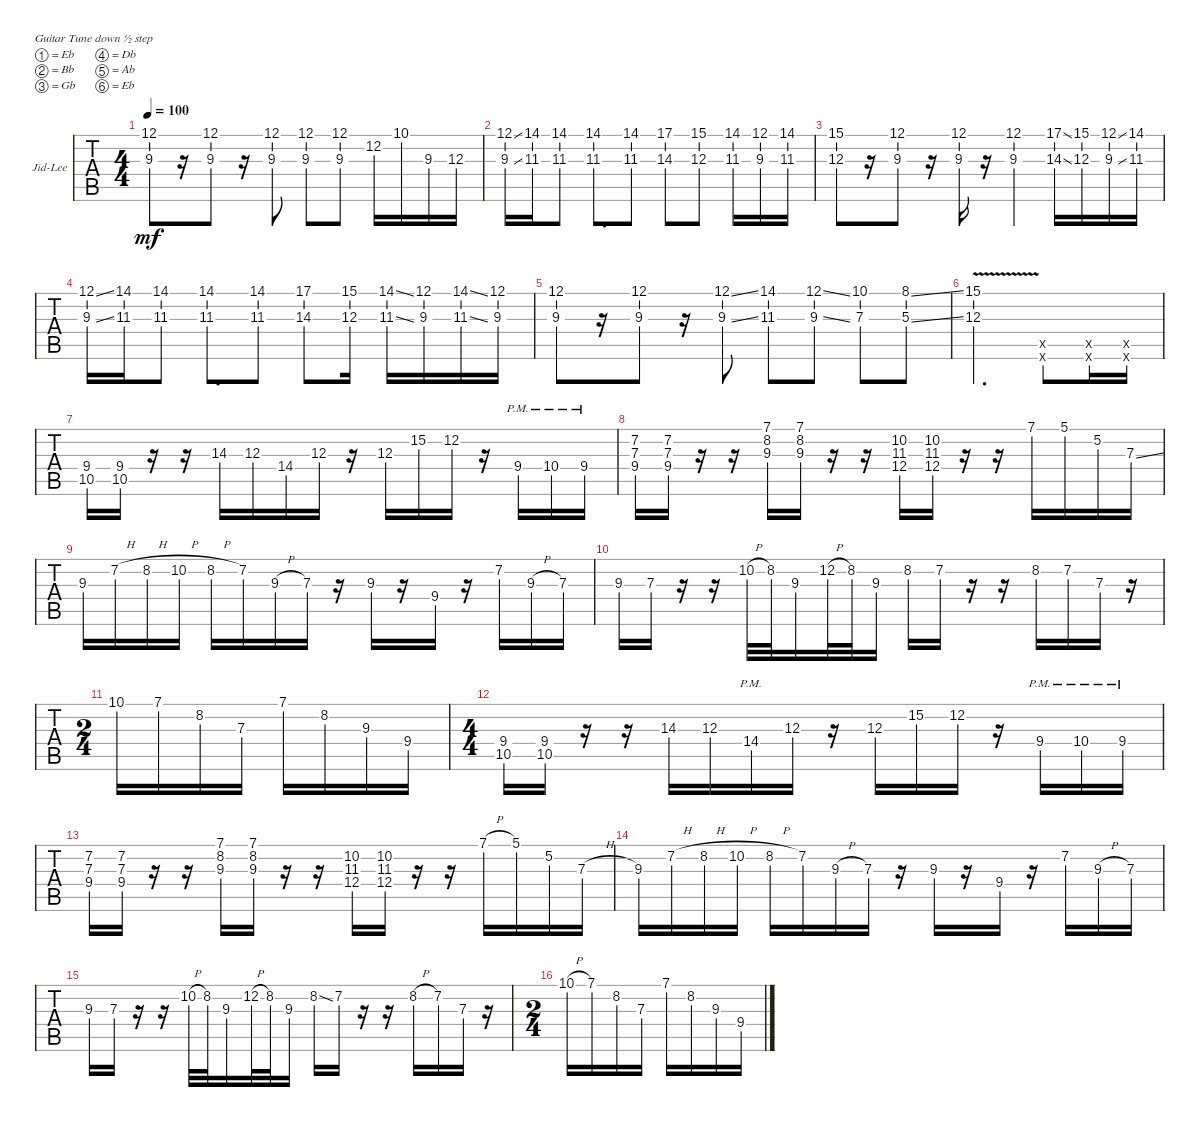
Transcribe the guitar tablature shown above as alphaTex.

\defaultSystemsLayout 4
\bracketExtendMode groupsimilarinstruments
\firstSystemTrackNameOrientation horizontal
\otherSystemsTrackNameOrientation horizontal
\track ("Jid-Lee" "Jid-Lee") {instrument distortionguitar}
\staff {tabs}
\tuning (Eb4 Bb3 Gb3 Db3 Ab2 Eb2)
\ts (4 4)
\tempo 100
\clef g2
\ks c
(12.1 9.3).8{dy mf} r.16 (12.1 9.3).8 r.16 (12.1 9.3).8 (12.1 9.3).8 (12.1 9.3).8 12.2.16 10.1.16 9.3.16 12.3.16 |
(12.1{ss} 9.3{ss}).16 (14.1 11.3).16 (14.1 11.3).8 (14.1 11.3).8{d} (14.1 11.3).8 (17.1 14.3).8 (15.1 12.3).8 (14.1 11.3).16 (12.1 9.3).16 (14.1 11.3).16 |
(15.1 12.3).8 r.16 (12.1 9.3).8 r.16 (12.1 9.3).16 r.16 (12.1 9.3).4 (17.1{ss} 14.3{ss}).16 (15.1 12.3).16 (12.1{ss} 9.3{ss}).16 (14.1 11.3).16 |
(12.1{ss} 9.3{ss}).16 (14.1 11.3).16 (14.1 11.3).8 (14.1 11.3).8{d} (14.1 11.3).8 (17.1 14.3).8 (15.1 12.3).16 (14.1{ss} 11.3{ss}).16 (12.1 9.3).16 (14.1{ss} 11.3{ss}).16 (12.1 9.3).16 |
(12.1 9.3).8 r.16 (12.1 9.3).8 r.16 (12.1{ss} 9.3{ss}).8 (14.1 11.3).8 (12.1{ss} 9.3{ss}).8 (10.1 7.3).8 (8.1{ss} 5.3{ss}).8 |
(15.1{v} 12.3{v}).2{d} (0.5{x} 0.6{x}).8 (0.5{x} 0.6{x}).16 (0.5{x} 0.6{x}).16 |
(9.4 10.5).16 (9.4 10.5).16 r.16 r.16 14.3.16 12.3.16 14.4.16 12.3.16 r.16 12.3.16 15.2.16 12.2.16 r.16 9.4{pm}.16 10.4{pm}.16 9.4{pm}.16 |
(7.3 7.2 9.4).16 (7.3 7.2 9.4).16 r.16 r.16 (9.3 8.2 7.1).16 (9.3 7.1 8.2).16 r.16 r.16 (11.3 10.2 12.4).16 (11.3 10.2 12.4).16 r.16 r.16 7.1.16 5.1.16 5.2.16 7.3{ss}.16 |
9.3.16 7.2{h}.16 8.2{h}.16 10.2{h}.16 8.2{h}.16 7.2.16 9.3{h}.16 7.3.16 r.16 9.3.16 r.16 9.4.16 r.16 7.2.16 9.3{h}.16 7.3.16 |
9.3.16 7.3.16 r.16 r.16 10.2{h}.32 8.2.32 9.3.16 12.2{h}.32 8.2.32 9.3.16 8.2.16 7.2.16 r.16 r.16 8.2.16 7.2.16 7.3.16 r.16 |
\ts (2 4)
10.1.16 7.1.16 8.2.16 7.3.16 7.1.16 8.2.16 9.3.16 9.4.16 |
\ts (4 4)
(9.4 10.5).16 (9.4 10.5).16 r.16 r.16 14.3.16 12.3.16 14.4{pm}.16 12.3.16 r.16 12.3.16 15.2.16 12.2.16 r.16 9.4{pm}.16 10.4{pm}.16 9.4{pm}.16 |
(7.3 7.2 9.4).16 (7.3 7.2 9.4).16 r.16 r.16 (9.3 8.2 7.1).16 (9.3 7.1 8.2).16 r.16 r.16 (11.3 10.2 12.4).16 (11.3 10.2 12.4).16 r.16 r.16 7.1{h}.16 5.1.16 5.2.16 7.3{h}.16 |
9.3.16 7.2{h}.16 8.2{h}.16 10.2{h}.16 8.2{h}.16 7.2.16 9.3{h}.16 7.3.16 r.16 9.3.16 r.16 9.4.16 r.16 7.2.16 9.3{h}.16 7.3.16 |
9.3.16 7.3.16 r.16 r.16 10.2{h}.32 8.2.32 9.3.16 12.2{h}.32 8.2.32 9.3.16 8.2{ss}.16 7.2.16 r.16 r.16 8.2{h}.16 7.2.16 7.3.16 r.16 |
\ts (2 4)
10.1{h}.16 7.1.16 8.2.16 7.3.16 7.1.16 8.2.16 9.3.16 9.4.16
